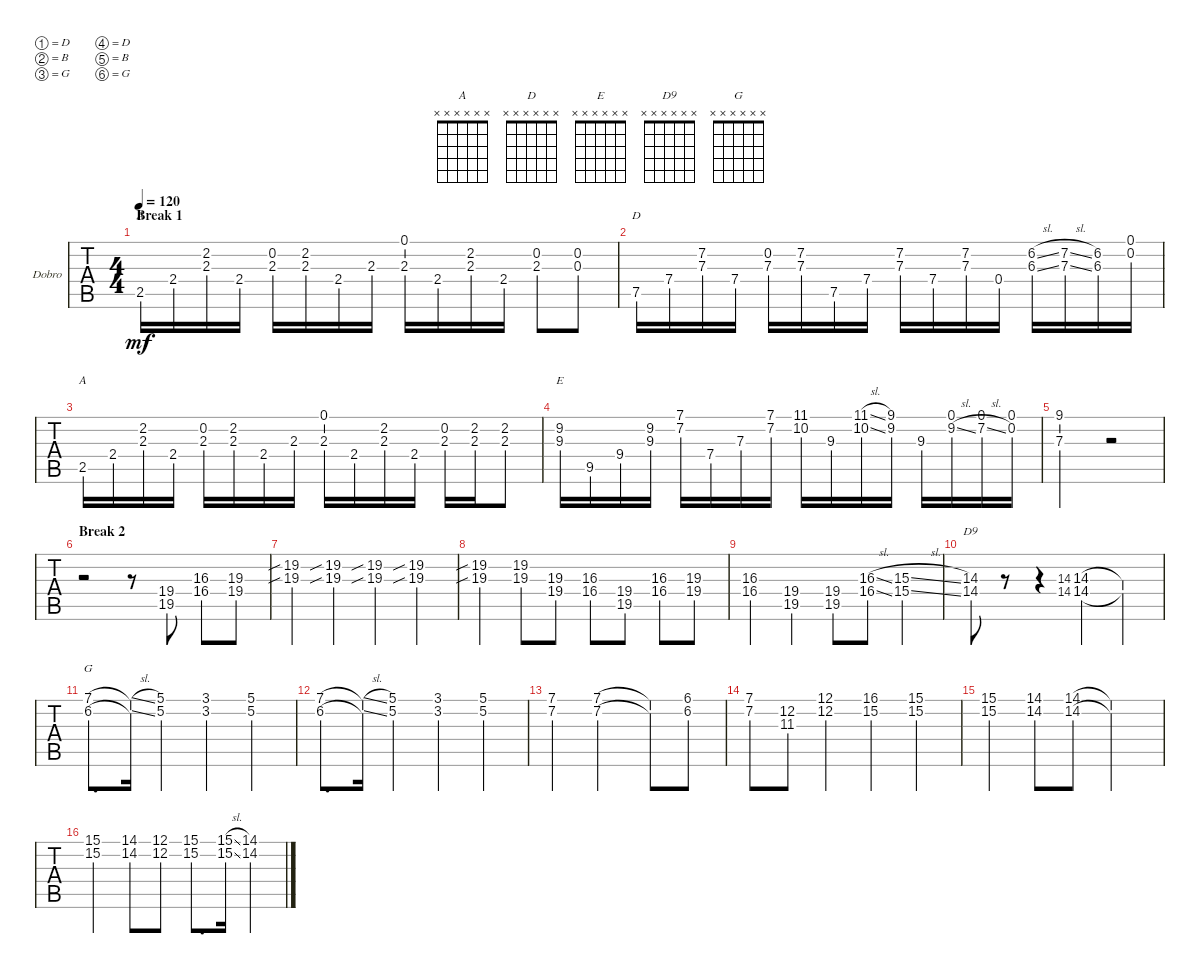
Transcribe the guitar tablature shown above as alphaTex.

\defaultSystemsLayout 4
\bracketExtendMode groupsimilarinstruments
\firstSystemTrackNameOrientation horizontal
\otherSystemsTrackNameOrientation horizontal
\track ("Dobro" "Dobro") {instrument electricguitarjazz}
\staff {tabs}
\tuning (D4 B3 G3 D3 B2 G2)
\chord ("A" x x x x x x)
\chord ("D" x x x x x x)
\chord ("E" x x x x x x)
\chord ("D9" x x x x x x)
\chord ("G" x x x x x x)
\ts (4 4)
\section ("" "Break 1")
\tempo 120
\clef g2
\ks c
2.5.16{ch "A" dy mf instrument electricguitarjazz} 2.4.16 (2.2 2.3).16 2.4.16 (2.3 0.2).16 (2.2 2.3).16 2.4.16 2.3.16 (0.1 2.3).16 2.4.16 (2.2 2.3).16 2.4.16 (0.2 2.3).8 (0.2 0.3).8 |
7.5.16{ch "D"} 7.4.16 (7.3 7.2).16 7.4.16 (0.2 7.3).16 (7.2 7.3).16 7.5.16 7.4.16 (7.2 7.3).16 7.4.16 (7.3 7.2).16 0.4.16 (6.2{sl} 6.3{sl}).16 (7.2{sl} 7.3{sl}).16 (6.3 6.2).16 (0.1 0.2).16 |
2.5.16{ch "A"} 2.4.16 (2.2 2.3).16 2.4.16 (2.3 0.2).16 (2.2 2.3).16 2.4.16 2.3.16 (0.1 2.3).16 2.4.16 (2.2 2.3).16 2.4.16 (0.2 2.3).16 (2.2 2.3).16 (2.2 2.3).8 |
(9.2 9.3).16{ch "E"} 9.5.16 9.4.16 (9.3 9.2).16 (7.1 7.2).16 7.4.16 7.3.16 (7.1 7.2).16 (11.1 10.2).16 9.3.16 (11.1{sl} 10.2{sl}).16 (9.1 9.2).16 9.3.16 (9.2{sl} 0.1).16 (7.2{sl} 0.1).16 (0.2 0.1).16 |
(9.1 7.3).2 r.2 |
\section ("" "Break 2")
r.2 r.8 (19.4 19.5).8 (16.3 16.4).8 (19.4 19.3).8 |
(19.2{sib} 19.3{sib}).4 (19.2{sib} 19.3{sib}).4 (19.2{sib} 19.3{sib}).4 (19.2{sib} 19.3{sib}).4 |
(19.2{sib} 19.3{sib}).4 (19.2 19.3).8 (19.3 19.4).8 (16.3 16.4).8 (19.4 19.5).8 (16.3 16.4).8 (19.4 19.3).8 |
(16.3 16.4).4 (19.4 19.5).4 (19.5 19.4).8 (16.3{sl} 16.4{sl}).8 (15.4{sl} 15.3{sl}).4 |
(14.4 14.3).8{ch "D9"} r.8 r.4 (14.4 14.3).8{gr} (14.3 14.4).4 (14.3{t} 14.4{t}).4 |
(7.1 6.2).8{d ch "G"} (6.2{sl t} 7.1{sl t}).16 (5.1 5.2).4 (3.1 3.2).4 (5.2 5.1).4 |
(7.1 6.2).8{d} (6.2{sl t} 7.1{sl t}).16 (5.1 5.2).4 (3.1 3.2).4 (5.2 5.1).4 |
(7.1 7.2).4 (7.1 7.2).2 (7.1{t} 7.2{t}).8 (6.1 6.2).8 |
(7.1 7.2).8 (12.2 11.3).8 (12.1 12.2).4 (16.1 15.2).4 (15.2 15.1).4 |
(15.1 15.2).4 (14.2 14.1).8 (14.1 14.2).8 (14.2{t} 14.1{t}).2 |
(15.1 15.2).4 (14.2 14.1).8 (12.1 12.2).8 (15.2 15.1).8{d} (15.1{sl} 15.2{sl}).16 (14.2 14.1).4
